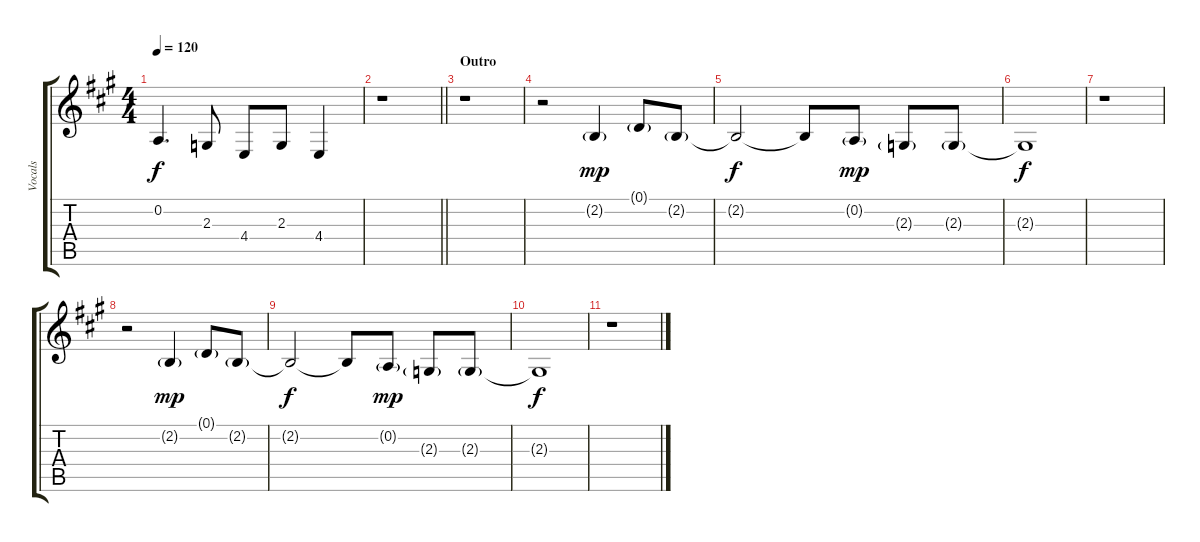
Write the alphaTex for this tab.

\track ("Vocals" "Vocals") {instrument lead8bassandlead}
\staff {score tabs}
\tuning (D4 A3 F3 C3 G2 D2) {hide}
\ts (4 4)
\tempo 120
\clef g2
\ks a
0.2{t}.4{d dy f} 2.3.8 4.4.8 2.3.8 4.4.4 |
\barLineRight lightlight
r.1 |
\section ("" "Outro")
r.1 |
r.2 2.2{g}.4{dy mp} 0.1{g}.8 2.2{g}.8 |
2.2{t}.2{dy f} 2.2{t}.8 0.2{g}.8{dy mp} 2.3{g}.8 2.3{g}.8 |
2.3{t}.1{dy f} |
r.1 |
r.2 2.2{g}.4{dy mp} 0.1{g}.8 2.2{g}.8 |
2.2{t}.2{dy f} 2.2{t}.8 0.2{g}.8{dy mp} 2.3{g}.8 2.3{g}.8 |
2.3{t}.1{dy f} |
r.1
